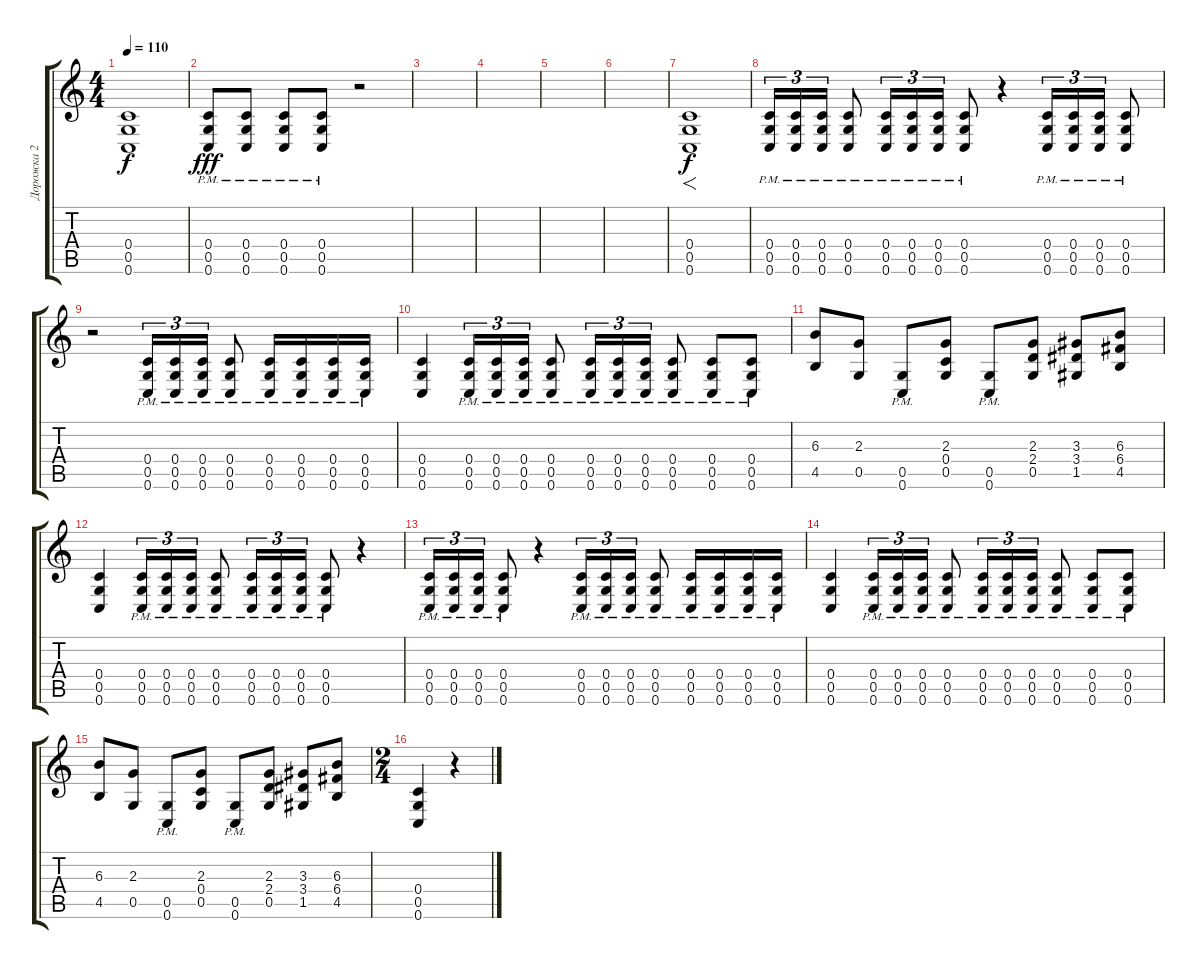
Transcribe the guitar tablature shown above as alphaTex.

\track ("Дорожка 2" "Дорожка 2") {instrument distortionguitar}
\staff {score tabs}
\tuning (D4 A3 F3 C3 G2 C2) {hide}
\ts (4 4)
\tempo 110
\clef g2
\ks c
(0.4{t} 0.5{t} 0.6{t}).1{dy f} |
(0.4{pm} 0.5{pm} 0.6{pm}).8{dy fff} (0.4{pm} 0.5{pm} 0.6{pm}).8 (0.4{pm} 0.5{pm} 0.6{pm}).8 (0.4{pm} 0.5{pm} 0.6{pm}).8 r.2 |
|
|
|
|
(0.4 0.5 0.6).1{f dy f} |
(0.4{pm} 0.5{pm} 0.6{pm}).16{tu (3 2)} (0.4{pm} 0.5{pm} 0.6{pm}).16{tu (3 2)} (0.4{pm} 0.5{pm} 0.6{pm}).16{tu (3 2)} (0.4{pm} 0.5{pm} 0.6{pm}).8 (0.4{pm} 0.5{pm} 0.6{pm}).16{tu (3 2)} (0.4{pm} 0.5{pm} 0.6{pm}).16{tu (3 2)} (0.4{pm} 0.5{pm} 0.6{pm}).16{tu (3 2)} (0.4{pm} 0.5{pm} 0.6{pm}).8 r.4 (0.4{pm} 0.5{pm} 0.6{pm}).16{tu (3 2)} (0.4{pm} 0.5{pm} 0.6{pm}).16{tu (3 2)} (0.4{pm} 0.5{pm} 0.6{pm}).16{tu (3 2)} (0.4{pm} 0.5{pm} 0.6{pm}).8 |
r.2 (0.4{pm} 0.5{pm} 0.6{pm}).16{tu (3 2)} (0.4{pm} 0.5{pm} 0.6{pm}).16{tu (3 2)} (0.4{pm} 0.5{pm} 0.6{pm}).16{tu (3 2)} (0.4{pm} 0.5{pm} 0.6{pm}).8 (0.4{pm} 0.5{pm} 0.6{pm}).16 (0.4{pm} 0.5{pm} 0.6{pm}).16 (0.4{pm} 0.5{pm} 0.6{pm}).16 (0.4{pm} 0.5{pm} 0.6{pm}).16 |
(0.4 0.5 0.6).4 (0.4{pm} 0.5{pm} 0.6{pm}).16{tu (3 2)} (0.4{pm} 0.5{pm} 0.6{pm}).16{tu (3 2)} (0.4{pm} 0.5{pm} 0.6{pm}).16{tu (3 2)} (0.4{pm} 0.5{pm} 0.6{pm}).8 (0.4{pm} 0.5{pm} 0.6{pm}).16{tu (3 2)} (0.4{pm} 0.5{pm} 0.6{pm}).16{tu (3 2)} (0.4{pm} 0.5{pm} 0.6{pm}).16{tu (3 2)} (0.4{pm} 0.5{pm} 0.6{pm}).8 (0.4{pm} 0.5{pm} 0.6{pm}).8 (0.4{pm} 0.5{pm} 0.6{pm}).8 |
(6.3 4.5).8 (2.3 0.5).8 (0.5{pm} 0.6{pm}).8 (2.3 0.4 0.5).8 (0.5{pm} 0.6{pm}).8 (2.3 2.4 0.5).8 (3.3 3.4 1.5).8 (6.3 6.4 4.5).8 |
(0.4 0.5 0.6).4 (0.4{pm} 0.5{pm} 0.6{pm}).16{tu (3 2)} (0.4{pm} 0.5{pm} 0.6{pm}).16{tu (3 2)} (0.4{pm} 0.5{pm} 0.6{pm}).16{tu (3 2)} (0.4{pm} 0.5{pm} 0.6{pm}).8 (0.4{pm} 0.5{pm} 0.6{pm}).16{tu (3 2)} (0.4{pm} 0.5{pm} 0.6{pm}).16{tu (3 2)} (0.4{pm} 0.5{pm} 0.6{pm}).16{tu (3 2)} (0.4{pm} 0.5{pm} 0.6{pm}).8 r.4 |
(0.4{pm} 0.5{pm} 0.6{pm}).16{tu (3 2)} (0.4{pm} 0.5{pm} 0.6{pm}).16{tu (3 2)} (0.4{pm} 0.5{pm} 0.6{pm}).16{tu (3 2)} (0.4{pm} 0.5{pm} 0.6{pm}).8 r.4 (0.4{pm} 0.5{pm} 0.6{pm}).16{tu (3 2)} (0.4{pm} 0.5{pm} 0.6{pm}).16{tu (3 2)} (0.4{pm} 0.5{pm} 0.6{pm}).16{tu (3 2)} (0.4{pm} 0.5{pm} 0.6{pm}).8 (0.4{pm} 0.5{pm} 0.6{pm}).16 (0.4{pm} 0.5{pm} 0.6{pm}).16 (0.4{pm} 0.5{pm} 0.6{pm}).16 (0.4{pm} 0.5{pm} 0.6{pm}).16 |
(0.4 0.5 0.6).4 (0.4{pm} 0.5{pm} 0.6{pm}).16{tu (3 2)} (0.4{pm} 0.5{pm} 0.6{pm}).16{tu (3 2)} (0.4{pm} 0.5{pm} 0.6{pm}).16{tu (3 2)} (0.4{pm} 0.5{pm} 0.6{pm}).8 (0.4{pm} 0.5{pm} 0.6{pm}).16{tu (3 2)} (0.4{pm} 0.5{pm} 0.6{pm}).16{tu (3 2)} (0.4{pm} 0.5{pm} 0.6{pm}).16{tu (3 2)} (0.4{pm} 0.5{pm} 0.6{pm}).8 (0.4{pm} 0.5{pm} 0.6{pm}).8 (0.4{pm} 0.5{pm} 0.6{pm}).8 |
(6.3 4.5).8 (2.3 0.5).8 (0.5{pm} 0.6{pm}).8 (2.3 0.4 0.5).8 (0.5{pm} 0.6{pm}).8 (2.3 2.4 0.5).8 (3.3 3.4 1.5).8 (6.3 6.4 4.5).8 |
\ts (2 4)
(0.4 0.5 0.6).4 r.4
